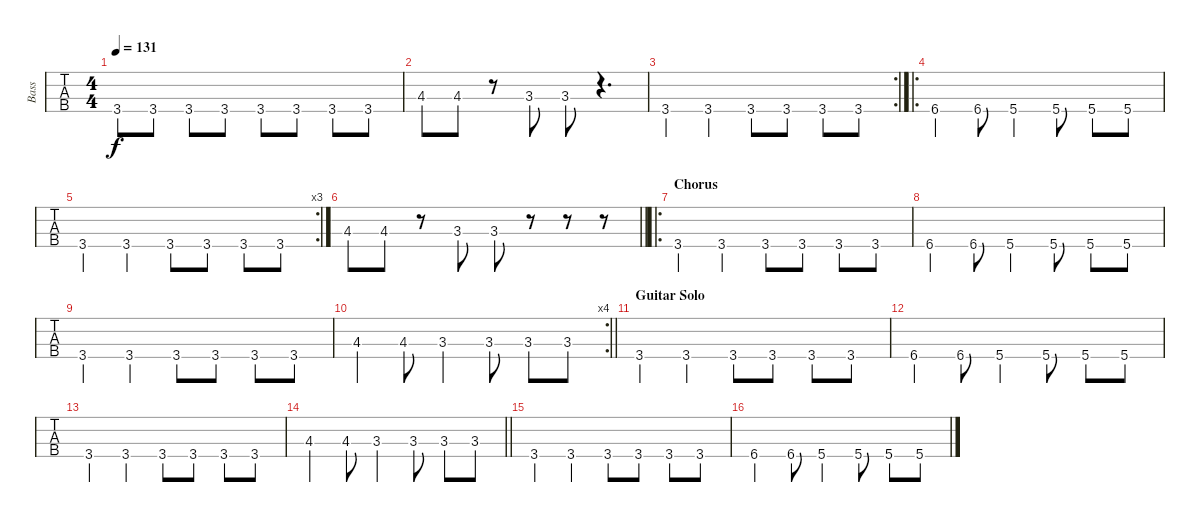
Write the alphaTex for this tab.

\track ("Bass" "Bass") {instrument electricbassfinger}
\staff {tabs}
\tuning (G2 D2 A1 D1) {hide}
\ts (4 4)
\tempo 131
\clef f4
\ks eb
3.4.8{dy f} 3.4.8 3.4.8 3.4.8 3.4.8 3.4.8 3.4.8 3.4.8 |
4.3.8 4.3.8 r.8 3.3.8 3.3.8 r.4{d} |
\rc 2
3.4.4 3.4.4 3.4.8 3.4.8 3.4.8 3.4.8 |
\ro
6.4.4 6.4.8 5.4.4 5.4.8 5.4.8 5.4.8 |
\rc 3
3.4.4 3.4.4 3.4.8 3.4.8 3.4.8 3.4.8 |
\barLineRight lightlight
4.3.8 4.3.8 r.8 3.3.8 3.3.8 r.8 r.8 r.8 |
\ro
\section ("" "Chorus")
3.4.4 3.4.4 3.4.8 3.4.8 3.4.8 3.4.8 |
6.4.4 6.4.8 5.4.4 5.4.8 5.4.8 5.4.8 |
3.4.4 3.4.4 3.4.8 3.4.8 3.4.8 3.4.8 |
\rc 4
\barLineRight lightlight
4.3.4 4.3.8 3.3.4 3.3.8 3.3.8 3.3.8 |
\section ("" "Guitar Solo")
3.4.4 3.4.4 3.4.8 3.4.8 3.4.8 3.4.8 |
6.4.4 6.4.8 5.4.4 5.4.8 5.4.8 5.4.8 |
3.4.4 3.4.4 3.4.8 3.4.8 3.4.8 3.4.8 |
\barLineRight lightlight
4.3.4 4.3.8 3.3.4 3.3.8 3.3.8 3.3.8 |
3.4.4 3.4.4 3.4.8 3.4.8 3.4.8 3.4.8 |
6.4.4 6.4.8 5.4.4 5.4.8 5.4.8 5.4.8
